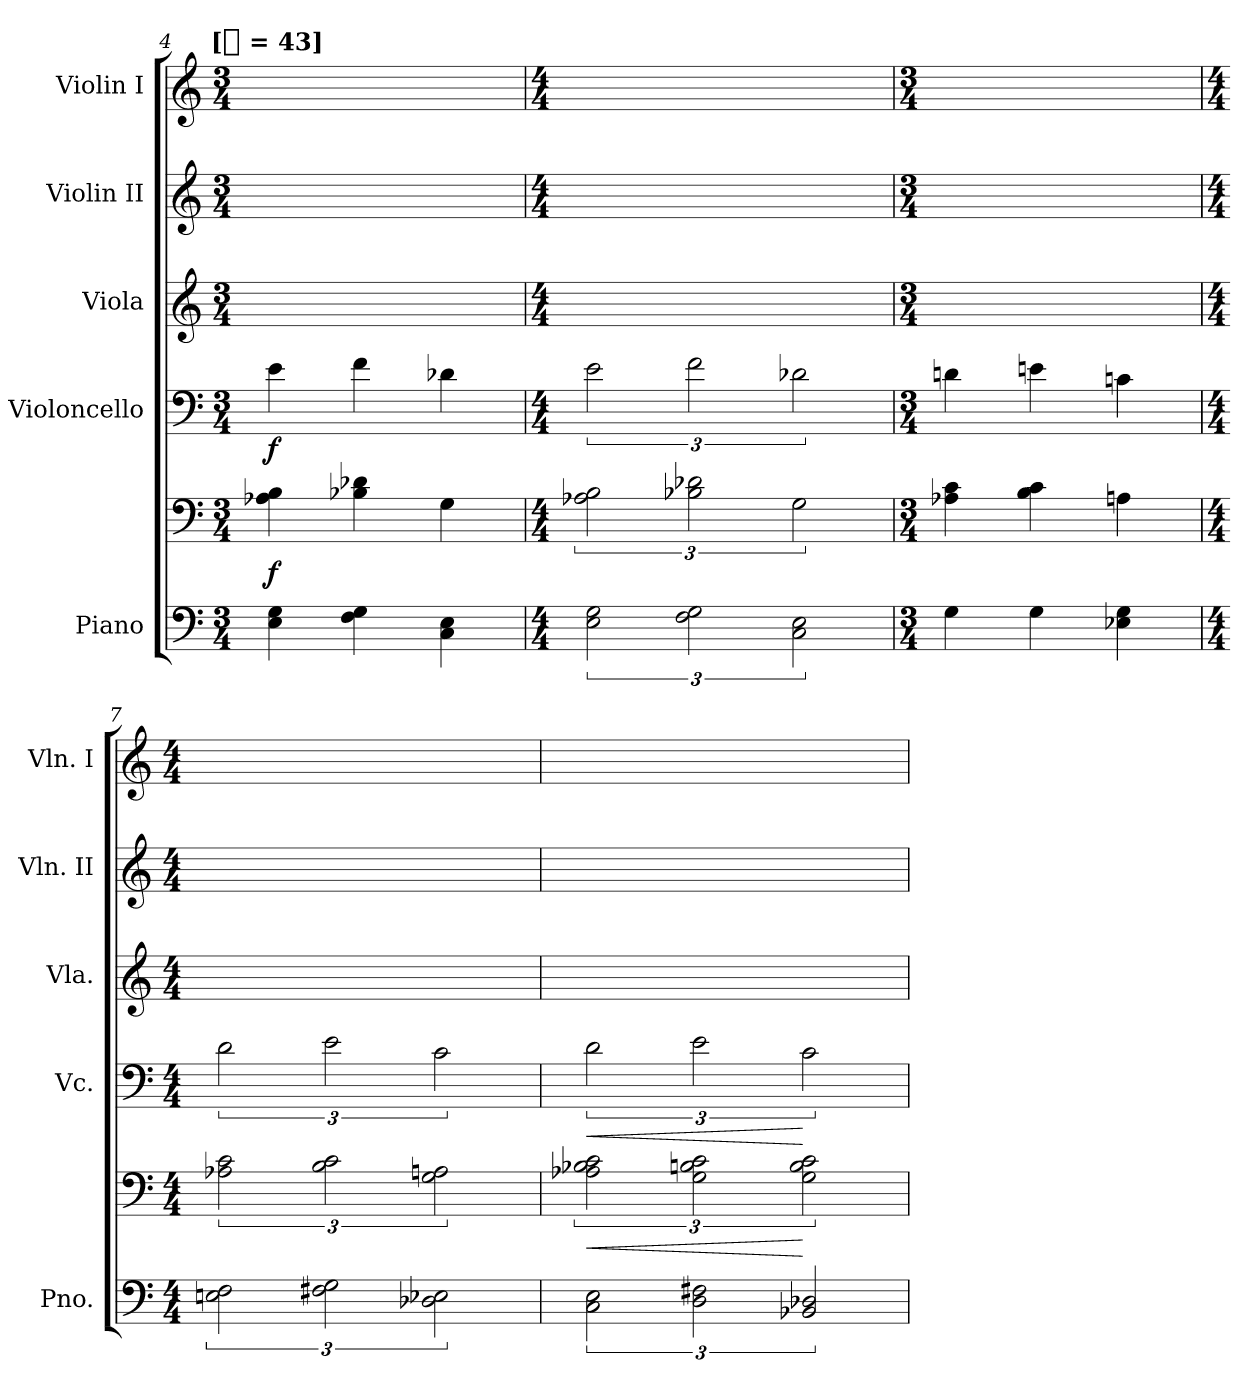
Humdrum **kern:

**kern	**kern	**dynam	**kern	**dynam	**kern	**kern	**kern
*part5	*part5	*part5	*part4	*part4	*part3	*part2	*part1
*staff6	*staff5	*staff5/6	*staff4	*staff4	*staff3	*staff2	*staff1
*I"Piano	*	*	*I"Violoncello	*	*I"Viola	*I"Violin II	*I"Violin I
*I'Pno.	*	*	*I'Vc.	*	*I'Vla.	*I'Vln. II	*I'Vln. I
*clefF4	*clefF4	*	*clefF4	*	*clefG2	*clefG2	*clefG2
*k[]	*k[]	*	*k[]	*	*k[]	*k[]	*k[]
!!LO:TX:omd:t=[[quarter] = 43]
*M3/4	*M3/4	*	*M3/4	*	*M3/4	*M3/4	*M3/4
*MM43	*MM43	*	*MM43	*	*MM43	*MM43	*MM43
=4	=4	=4	=4	=4	=4	=4	=4
4E 4G	4A-X 4B	f	4e	f	8.ryy	8.ryy	8.ryy
.	.	.	.	.	16ryy	16ryy	16ryy
4F 4G	4B-X 4d-X	.	4f	.	8ryy	8ryy	8ryy
.	.	.	.	.	8ryy	8ryy	8ryy
4C 4E	4G	.	4d-X	.	16ryy	16ryy	16ryy
.	.	.	.	.	8.ryy	8.ryy	8.ryy
=5	=5	=5	=5	=5	=5	=5	=5
*M4/4	*M4/4	*	*M4/4	*	*M4/4	*M4/4	*M4/4
3E 3G	3A-X 3B	.	3e	.	4ryy	4ryy	4ryy
.	.	.	.	.	4ryy	4ryy	4ryy
3F 3G	3B-X 3d-X	.	3f	.	.	.	.
.	.	.	.	.	4ryy	4ryy	4ryy
3C 3E	3G	.	3d-X	.	.	.	.
.	.	.	.	.	4ryy	4ryy	4ryy
=6	=6	=6	=6	=6	=6	=6	=6
*M3/4	*M3/4	*	*M3/4	*	*M3/4	*M3/4	*M3/4
4G	4A-X 4c	.	4dn	.	8.ryy	8.ryy	8.ryy
.	.	.	.	.	16ryy	16ryy	16ryy
4G	4B 4c	.	4en	.	8ryy	8ryy	8ryy
.	.	.	.	.	8ryy	8ryy	8ryy
4E-X 4G	4An	.	4cn	.	16ryy	16ryy	16ryy
.	.	.	.	.	8.ryy	8.ryy	8.ryy
=7	=7	=7	=7	=7	=7	=7	=7
*M4/4	*M4/4	*	*M4/4	*	*M4/4	*M4/4	*M4/4
3En 3F	3A-X 3c	.	3d	.	4ryy	4ryy	4ryy
.	.	.	.	.	4ryy	4ryy	4ryy
3F#X 3G	3B 3c	.	3e	.	.	.	.
.	.	.	.	.	4ryy	4ryy	4ryy
3D-X 3E-X	3G 3An	.	3c	.	.	.	.
.	.	.	.	.	4ryy	4ryy	4ryy
=8	=8	=8	=8	=8	=8	=8	=8
!	!	!	!	!LO:HP:b	!	!	!
3C 3E	3A-X 3B-X 3c	<	3d	<	4ryy	4ryy	4ryy
.	.	.	.	.	4ryy	4ryy	4ryy
3D 3F#X	3G 3Bn 3c	.	3e	.	.	.	.
.	.	.	.	.	4ryy	4ryy	4ryy
3BB-X 3D-X	3G 3B 3c	[	3c	[	.	.	.
.	.	.	.	.	4ryy	4ryy	4ryy
=	=	=	=	=	=	=	=
*-	*-	*-	*-	*-	*-	*-	*-
